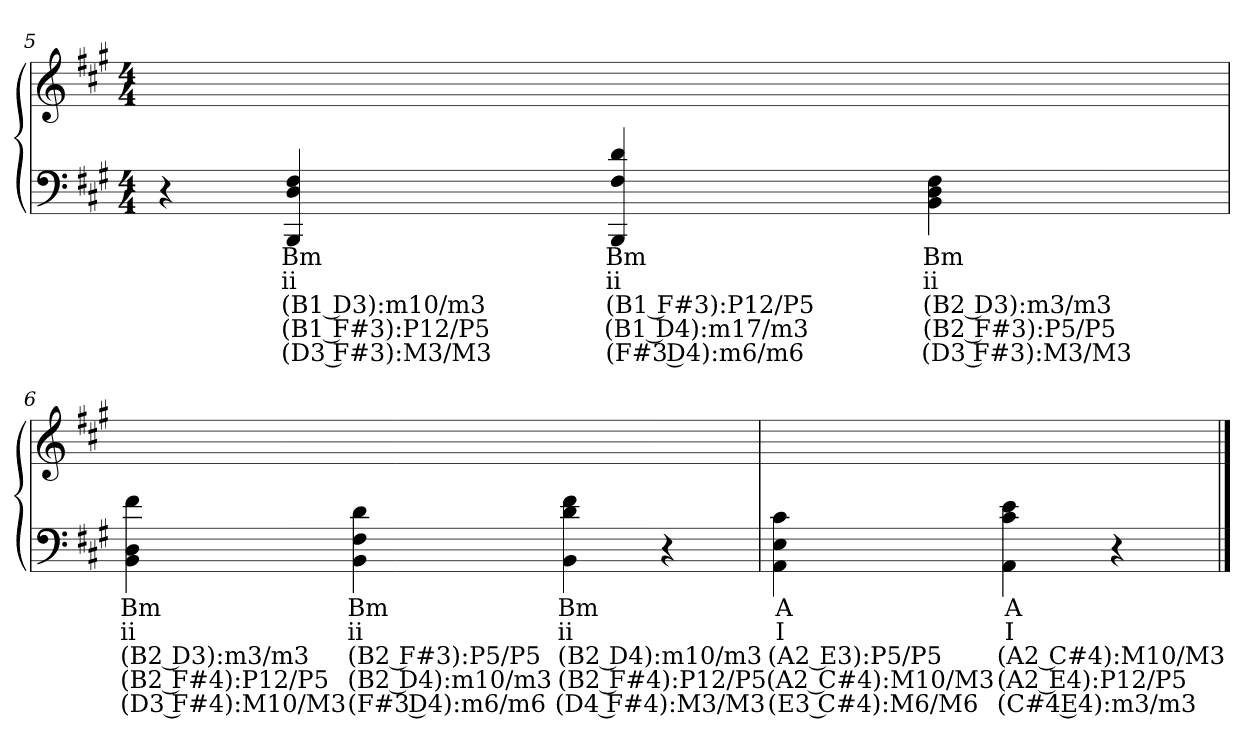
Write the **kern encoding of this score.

**kern	**text	**text	**text	**text	**text	**kern
*part2	*part2	*part2	*part2	*part2	*part2	*part1
*staff2	*staff2	*staff2	*staff2	*staff2	*staff2	*staff1
*clefF4	*	*	*	*	*	*clefG2
*k[f#c#g#]	*	*	*	*	*	*k[f#c#g#]
*A:	*	*	*	*	*	*A:
*M4/4	*	*	*	*	*	*M4/4
=5	=5	=5	=5	=5	=5	=5
4r	.	.	.	.	.	1ryy
4BBB 4D 4F#	Bm	ii	(B1 D3):m10/m3	(B1 F#3):P12/P5	(D3 F#3):M3/M3	.
4BBB 4F# 4d	Bm	ii	(B1 F#3):P12/P5	(B1 D4):m17/m3	(F#3 D4):m6/m6	.
4BB 4D 4F#	Bm	ii	(B2 D3):m3/m3	(B2 F#3):P5/P5	(D3 F#3):M3/M3	.
=6	=6	=6	=6	=6	=6	=6
4BB 4D 4f#	Bm	ii	(B2 D3):m3/m3	(B2 F#4):P12/P5	(D3 F#4):M10/M3	1ryy
4BB 4F# 4d	Bm	ii	(B2 F#3):P5/P5	(B2 D4):m10/m3	(F#3 D4):m6/m6	.
4BB 4d 4f#	Bm	ii	(B2 D4):m10/m3	(B2 F#4):P12/P5	(D4 F#4):M3/M3	.
4r	.	.	.	.	.	.
=7	=7	=7	=7	=7	=7	=7
4AA 4E 4c#	A	I	(A2 E3):P5/P5	(A2 C#4):M10/M3	(E3 C#4):M6/M6	2.ryy
4AA 4c# 4e	A	I	(A2 C#4):M10/M3	(A2 E4):P12/P5	(C#4 E4):m3/m3	.
4r	.	.	.	.	.	.
==	==	==	==	==	==	==
*-	*-	*-	*-	*-	*-	*-
